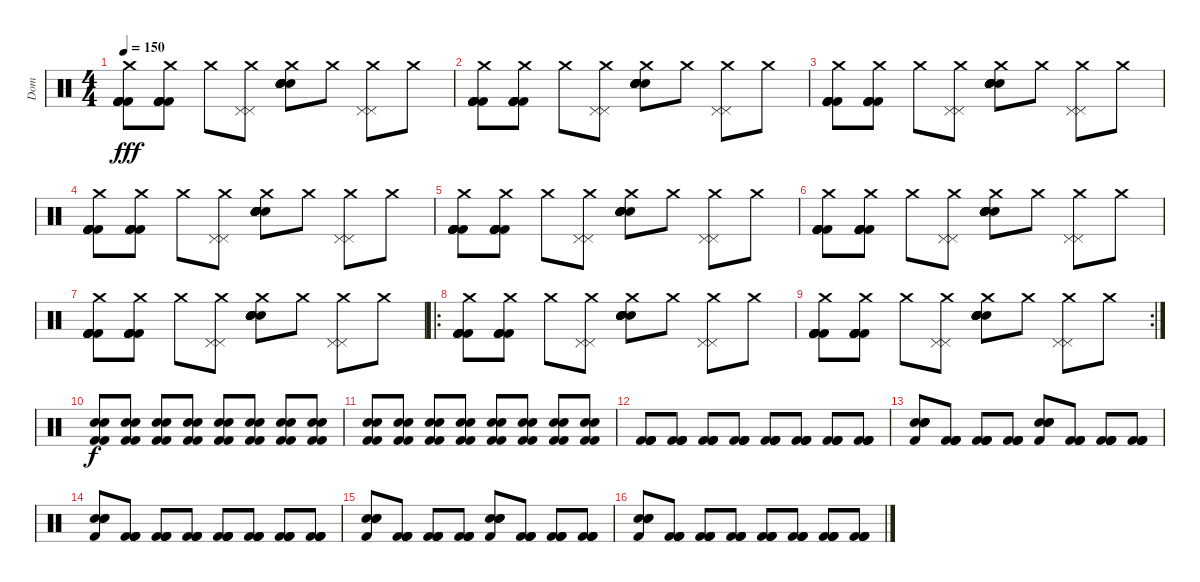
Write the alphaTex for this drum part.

\track ("Dom" "Dom") {instrument percussion}
\staff {score}
\articulation defaults
\ts (4 4)
\tempo 150
\clef neutral
\ks c
("Crash medium (hit)" "Kick (hit) 2" "Kick (hit) 2" "Kick (hit) 2" "Kick (hit) 2" "Kick (hit) 2").8{dy fff} ("Crash medium (hit)" "Kick (hit) 2" "Kick (hit) 2" "Kick (hit) 2" "Kick (hit) 2" "Kick (hit) 2").8 "Crash medium (hit)".8 ("Crash medium (hit)" "Pedal Hi-Hat (hit)" "Pedal Hi-Hat (hit)").8 ("Crash medium (hit)" "Electric Snare (hit)" "Electric Snare (hit)" "Electric Snare (hit)" "Electric Snare (hit)" "Electric Snare (hit)").8 "Crash medium (hit)".8 ("Crash medium (hit)" "Pedal Hi-Hat (hit)" "Pedal Hi-Hat (hit)").8 "Crash medium (hit)".8 |
("Crash medium (hit)" "Kick (hit) 2" "Kick (hit) 2" "Kick (hit) 2" "Kick (hit) 2" "Kick (hit) 2").8 ("Crash medium (hit)" "Kick (hit) 2" "Kick (hit) 2" "Kick (hit) 2" "Kick (hit) 2" "Kick (hit) 2").8 "Crash medium (hit)".8 ("Crash medium (hit)" "Pedal Hi-Hat (hit)" "Pedal Hi-Hat (hit)").8 ("Crash medium (hit)" "Electric Snare (hit)" "Electric Snare (hit)" "Electric Snare (hit)" "Electric Snare (hit)" "Electric Snare (hit)").8 "Crash medium (hit)".8 ("Crash medium (hit)" "Pedal Hi-Hat (hit)" "Pedal Hi-Hat (hit)").8 "Crash medium (hit)".8 |
("Crash medium (hit)" "Kick (hit) 2" "Kick (hit) 2" "Kick (hit) 2" "Kick (hit) 2" "Kick (hit) 2").8 ("Crash medium (hit)" "Kick (hit) 2" "Kick (hit) 2" "Kick (hit) 2" "Kick (hit) 2" "Kick (hit) 2").8 "Crash medium (hit)".8 ("Crash medium (hit)" "Pedal Hi-Hat (hit)" "Pedal Hi-Hat (hit)").8 ("Crash medium (hit)" "Electric Snare (hit)" "Electric Snare (hit)" "Electric Snare (hit)" "Electric Snare (hit)" "Electric Snare (hit)").8 "Crash medium (hit)".8 ("Crash medium (hit)" "Pedal Hi-Hat (hit)" "Pedal Hi-Hat (hit)").8 "Crash medium (hit)".8 |
("Crash medium (hit)" "Kick (hit) 2" "Kick (hit) 2" "Kick (hit) 2" "Kick (hit) 2" "Kick (hit) 2").8 ("Crash medium (hit)" "Kick (hit) 2" "Kick (hit) 2" "Kick (hit) 2" "Kick (hit) 2" "Kick (hit) 2").8 "Crash medium (hit)".8 ("Crash medium (hit)" "Pedal Hi-Hat (hit)" "Pedal Hi-Hat (hit)").8 ("Crash medium (hit)" "Electric Snare (hit)" "Electric Snare (hit)" "Electric Snare (hit)" "Electric Snare (hit)" "Electric Snare (hit)").8 "Crash medium (hit)".8 ("Crash medium (hit)" "Pedal Hi-Hat (hit)" "Pedal Hi-Hat (hit)").8 "Crash medium (hit)".8 |
("Crash medium (hit)" "Kick (hit) 2" "Kick (hit) 2" "Kick (hit) 2" "Kick (hit) 2" "Kick (hit) 2").8 ("Crash medium (hit)" "Kick (hit) 2" "Kick (hit) 2" "Kick (hit) 2" "Kick (hit) 2" "Kick (hit) 2").8 "Crash medium (hit)".8 ("Crash medium (hit)" "Pedal Hi-Hat (hit)" "Pedal Hi-Hat (hit)").8 ("Crash medium (hit)" "Electric Snare (hit)" "Electric Snare (hit)" "Electric Snare (hit)" "Electric Snare (hit)" "Electric Snare (hit)").8 "Crash medium (hit)".8 ("Crash medium (hit)" "Pedal Hi-Hat (hit)" "Pedal Hi-Hat (hit)").8 "Crash medium (hit)".8 |
("Crash medium (hit)" "Kick (hit) 2" "Kick (hit) 2" "Kick (hit) 2" "Kick (hit) 2" "Kick (hit) 2").8 ("Crash medium (hit)" "Kick (hit) 2" "Kick (hit) 2" "Kick (hit) 2" "Kick (hit) 2" "Kick (hit) 2").8 "Crash medium (hit)".8 ("Crash medium (hit)" "Pedal Hi-Hat (hit)" "Pedal Hi-Hat (hit)").8 ("Crash medium (hit)" "Electric Snare (hit)" "Electric Snare (hit)" "Electric Snare (hit)" "Electric Snare (hit)" "Electric Snare (hit)").8 "Crash medium (hit)".8 ("Crash medium (hit)" "Pedal Hi-Hat (hit)" "Pedal Hi-Hat (hit)").8 "Crash medium (hit)".8 |
("Crash medium (hit)" "Kick (hit) 2" "Kick (hit) 2" "Kick (hit) 2" "Kick (hit) 2" "Kick (hit) 2").8 ("Crash medium (hit)" "Kick (hit) 2" "Kick (hit) 2" "Kick (hit) 2" "Kick (hit) 2" "Kick (hit) 2").8 "Crash medium (hit)".8 ("Crash medium (hit)" "Pedal Hi-Hat (hit)" "Pedal Hi-Hat (hit)").8 ("Crash medium (hit)" "Electric Snare (hit)" "Electric Snare (hit)" "Electric Snare (hit)" "Electric Snare (hit)" "Electric Snare (hit)").8 "Crash medium (hit)".8 ("Crash medium (hit)" "Pedal Hi-Hat (hit)" "Pedal Hi-Hat (hit)").8 "Crash medium (hit)".8 |
\ro
("Crash medium (hit)" "Kick (hit) 2" "Kick (hit) 2" "Kick (hit) 2" "Kick (hit) 2" "Kick (hit) 2").8 ("Crash medium (hit)" "Kick (hit) 2" "Kick (hit) 2" "Kick (hit) 2" "Kick (hit) 2" "Kick (hit) 2").8 "Crash medium (hit)".8 ("Crash medium (hit)" "Pedal Hi-Hat (hit)" "Pedal Hi-Hat (hit)").8 ("Crash medium (hit)" "Electric Snare (hit)" "Electric Snare (hit)" "Electric Snare (hit)" "Electric Snare (hit)" "Electric Snare (hit)").8 "Crash medium (hit)".8 ("Crash medium (hit)" "Pedal Hi-Hat (hit)" "Pedal Hi-Hat (hit)").8 "Crash medium (hit)".8 |
\rc 2
("Crash medium (hit)" "Kick (hit) 2" "Kick (hit) 2" "Kick (hit) 2" "Kick (hit) 2" "Kick (hit) 2").8 ("Crash medium (hit)" "Kick (hit) 2" "Kick (hit) 2" "Kick (hit) 2" "Kick (hit) 2" "Kick (hit) 2").8 "Crash medium (hit)".8 ("Crash medium (hit)" "Pedal Hi-Hat (hit)" "Pedal Hi-Hat (hit)").8 ("Crash medium (hit)" "Electric Snare (hit)" "Electric Snare (hit)" "Electric Snare (hit)" "Electric Snare (hit)" "Electric Snare (hit)").8 "Crash medium (hit)".8 ("Crash medium (hit)" "Pedal Hi-Hat (hit)" "Pedal Hi-Hat (hit)").8 "Crash medium (hit)".8 |
("Snare (hit) 2" "Snare (hit) 2" "Kick (hit) 2" "Kick (hit) 2").8{dy f} ("Snare (hit) 2" "Snare (hit) 2" "Kick (hit) 2" "Kick (hit) 2").8 ("Snare (hit) 2" "Snare (hit) 2" "Kick (hit) 2" "Kick (hit) 2").8 ("Snare (hit) 2" "Snare (hit) 2" "Kick (hit) 2" "Kick (hit) 2").8 ("Snare (hit) 2" "Snare (hit) 2" "Kick (hit) 2" "Kick (hit) 2").8 ("Snare (hit) 2" "Snare (hit) 2" "Kick (hit) 2" "Kick (hit) 2").8 ("Snare (hit) 2" "Snare (hit) 2" "Kick (hit) 2" "Kick (hit) 2").8 ("Snare (hit) 2" "Snare (hit) 2" "Kick (hit) 2" "Kick (hit) 2").8 |
("Snare (hit) 2" "Snare (hit) 2" "Kick (hit) 2" "Kick (hit) 2").8 ("Snare (hit) 2" "Snare (hit) 2" "Kick (hit) 2" "Kick (hit) 2").8 ("Snare (hit) 2" "Snare (hit) 2" "Kick (hit) 2" "Kick (hit) 2").8 ("Snare (hit) 2" "Snare (hit) 2" "Kick (hit) 2" "Kick (hit) 2").8 ("Snare (hit) 2" "Snare (hit) 2" "Kick (hit) 2" "Kick (hit) 2").8 ("Snare (hit) 2" "Snare (hit) 2" "Kick (hit) 2" "Kick (hit) 2").8 ("Snare (hit) 2" "Snare (hit) 2" "Kick (hit) 2" "Kick (hit) 2").8 ("Snare (hit) 2" "Snare (hit) 2" "Kick (hit) 2" "Kick (hit) 2").8 |
("Kick (hit) 2" "Kick (hit) 2" "Kick (hit) 2" "Kick (hit) 2").8 ("Kick (hit) 2" "Kick (hit) 2" "Kick (hit) 2" "Kick (hit) 2").8 ("Kick (hit) 2" "Kick (hit) 2" "Kick (hit) 2" "Kick (hit) 2").8 ("Kick (hit) 2" "Kick (hit) 2" "Kick (hit) 2" "Kick (hit) 2").8 ("Kick (hit) 2" "Kick (hit) 2" "Kick (hit) 2" "Kick (hit) 2").8 ("Kick (hit) 2" "Kick (hit) 2" "Kick (hit) 2" "Kick (hit) 2").8 ("Kick (hit) 2" "Kick (hit) 2" "Kick (hit) 2" "Kick (hit) 2").8 ("Kick (hit) 2" "Kick (hit) 2" "Kick (hit) 2" "Kick (hit) 2").8 |
("Electric Snare (hit)" "Electric Snare (hit)" "Electric Snare (hit)" "Kick (hit) 2").8 ("Kick (hit) 2" "Kick (hit) 2" "Kick (hit) 2" "Kick (hit) 2").8 ("Kick (hit) 2" "Kick (hit) 2" "Kick (hit) 2" "Kick (hit) 2").8 ("Kick (hit) 2" "Kick (hit) 2" "Kick (hit) 2" "Kick (hit) 2").8 ("Electric Snare (hit)" "Electric Snare (hit)" "Electric Snare (hit)" "Kick (hit) 2").8 ("Kick (hit) 2" "Kick (hit) 2" "Kick (hit) 2" "Kick (hit) 2").8 ("Kick (hit) 2" "Kick (hit) 2" "Kick (hit) 2" "Kick (hit) 2").8 ("Kick (hit) 2" "Kick (hit) 2" "Kick (hit) 2" "Kick (hit) 2").8 |
("Electric Snare (hit)" "Electric Snare (hit)" "Electric Snare (hit)" "Kick (hit) 2").8 ("Kick (hit) 2" "Kick (hit) 2" "Kick (hit) 2" "Kick (hit) 2").8 ("Kick (hit) 2" "Kick (hit) 2" "Kick (hit) 2" "Kick (hit) 2").8 ("Kick (hit) 2" "Kick (hit) 2" "Kick (hit) 2" "Kick (hit) 2").8 ("Kick (hit) 2" "Kick (hit) 2" "Kick (hit) 2" "Kick (hit) 2").8 ("Kick (hit) 2" "Kick (hit) 2" "Kick (hit) 2" "Kick (hit) 2").8 ("Kick (hit) 2" "Kick (hit) 2" "Kick (hit) 2" "Kick (hit) 2").8 ("Kick (hit) 2" "Kick (hit) 2" "Kick (hit) 2" "Kick (hit) 2").8 |
("Electric Snare (hit)" "Electric Snare (hit)" "Electric Snare (hit)" "Kick (hit) 2").8 ("Kick (hit) 2" "Kick (hit) 2" "Kick (hit) 2" "Kick (hit) 2").8 ("Kick (hit) 2" "Kick (hit) 2" "Kick (hit) 2" "Kick (hit) 2").8 ("Kick (hit) 2" "Kick (hit) 2" "Kick (hit) 2" "Kick (hit) 2").8 ("Electric Snare (hit)" "Electric Snare (hit)" "Electric Snare (hit)" "Kick (hit) 2").8 ("Kick (hit) 2" "Kick (hit) 2" "Kick (hit) 2" "Kick (hit) 2").8 ("Kick (hit) 2" "Kick (hit) 2" "Kick (hit) 2" "Kick (hit) 2").8 ("Kick (hit) 2" "Kick (hit) 2" "Kick (hit) 2" "Kick (hit) 2").8 |
("Electric Snare (hit)" "Electric Snare (hit)" "Electric Snare (hit)" "Kick (hit) 2").8 ("Kick (hit) 2" "Kick (hit) 2" "Kick (hit) 2" "Kick (hit) 2").8 ("Kick (hit) 2" "Kick (hit) 2" "Kick (hit) 2" "Kick (hit) 2").8 ("Kick (hit) 2" "Kick (hit) 2" "Kick (hit) 2" "Kick (hit) 2").8 ("Kick (hit) 2" "Kick (hit) 2" "Kick (hit) 2" "Kick (hit) 2").8 ("Kick (hit) 2" "Kick (hit) 2" "Kick (hit) 2" "Kick (hit) 2").8 ("Kick (hit) 2" "Kick (hit) 2" "Kick (hit) 2" "Kick (hit) 2").8 ("Kick (hit) 2" "Kick (hit) 2" "Kick (hit) 2" "Kick (hit) 2").8
